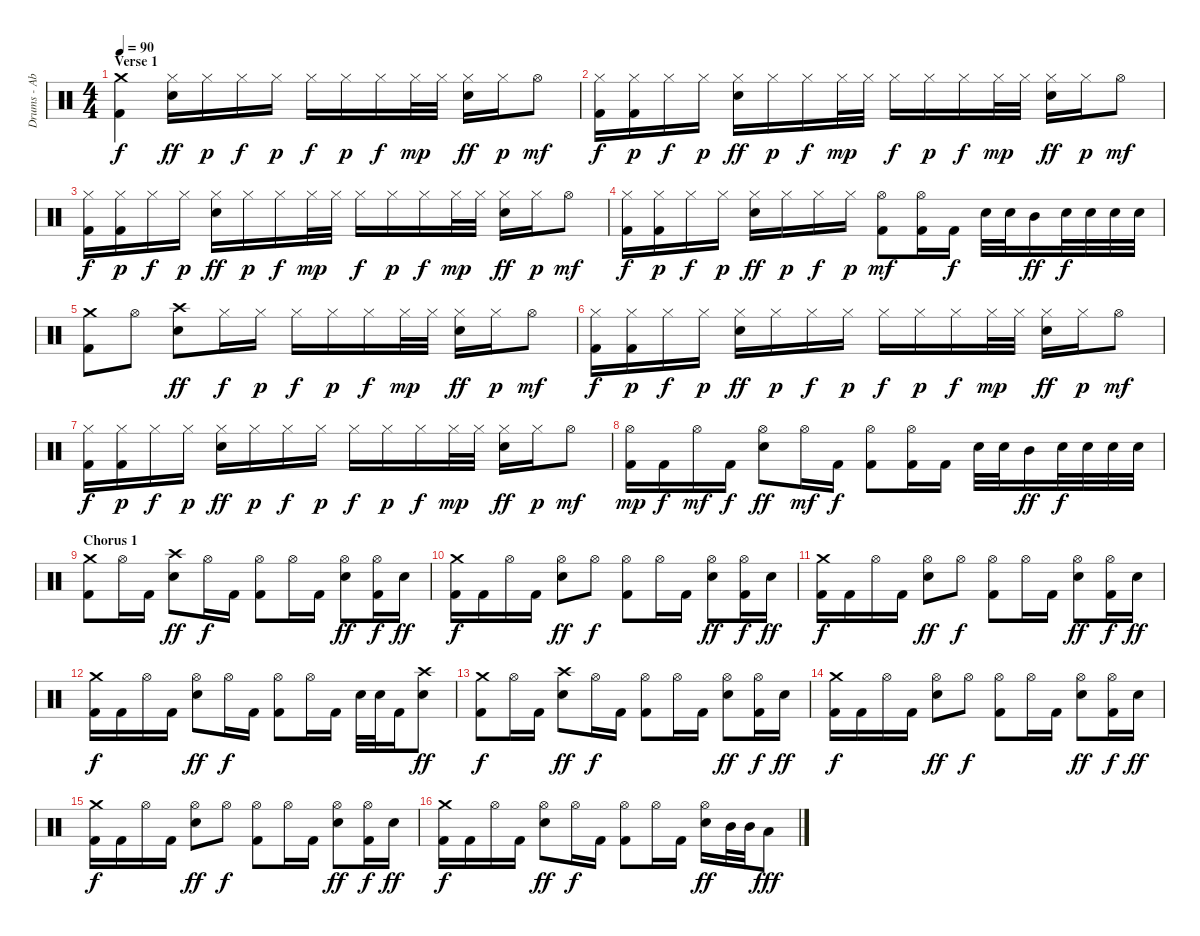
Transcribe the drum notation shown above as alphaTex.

\track ("Drums - Abe Cunningham" "Drums - Ab") {instrument percussion}
\staff {score}
\articulation defaults
\ts (4 4)
\section ("" "Verse 1")
\tempo 90
\clef neutral
\ks c
("Crash medium (hit)" "Kick (hit) 2").4{dy f} ("Hi-Hat (closed)" "Electric Snare (hit)").16{dy ff} "Hi-Hat (closed)".16{dy p} "Hi-Hat (closed)".16{dy f} "Hi-Hat (closed)".16{dy p} "Hi-Hat (closed)".16{dy f} "Hi-Hat (closed)".16{dy p} "Hi-Hat (closed)".16{dy f} "Hi-Hat (closed)".32{dy mp} "Hi-Hat (closed)".32 ("Hi-Hat (closed)" "Electric Snare (hit)").16{dy ff} "Hi-Hat (closed)".16{dy p} "Hi-Hat (open)".8{dy mf} |
("Hi-Hat (closed)" "Kick (hit) 2").16{dy f} ("Hi-Hat (closed)" "Kick (hit) 2").16{dy p} "Hi-Hat (closed)".16{dy f} "Hi-Hat (closed)".16{dy p} ("Hi-Hat (closed)" "Electric Snare (hit)").16{dy ff} "Hi-Hat (closed)".16{dy p} "Hi-Hat (closed)".16{dy f} "Hi-Hat (closed)".32{dy mp} "Hi-Hat (closed)".32 "Hi-Hat (closed)".16{dy f} "Hi-Hat (closed)".16{dy p} "Hi-Hat (closed)".16{dy f} "Hi-Hat (closed)".32{dy mp} "Hi-Hat (closed)".32 ("Hi-Hat (closed)" "Electric Snare (hit)").16{dy ff} "Hi-Hat (closed)".16{dy p} "Hi-Hat (open)".8{dy mf} |
("Hi-Hat (closed)" "Kick (hit) 2").16{dy f} ("Hi-Hat (closed)" "Kick (hit) 2").16{dy p} "Hi-Hat (closed)".16{dy f} "Hi-Hat (closed)".16{dy p} ("Hi-Hat (closed)" "Electric Snare (hit)").16{dy ff} "Hi-Hat (closed)".16{dy p} "Hi-Hat (closed)".16{dy f} "Hi-Hat (closed)".32{dy mp} "Hi-Hat (closed)".32 "Hi-Hat (closed)".16{dy f} "Hi-Hat (closed)".16{dy p} "Hi-Hat (closed)".16{dy f} "Hi-Hat (closed)".32{dy mp} "Hi-Hat (closed)".32 ("Hi-Hat (closed)" "Electric Snare (hit)").16{dy ff} "Hi-Hat (closed)".16{dy p} "Hi-Hat (open)".8{dy mf} |
("Hi-Hat (closed)" "Kick (hit) 2").16{dy f} ("Hi-Hat (closed)" "Kick (hit) 2").16{dy p} "Hi-Hat (closed)".16{dy f} "Hi-Hat (closed)".16{dy p} ("Hi-Hat (closed)" "Electric Snare (hit)").16{dy ff} "Hi-Hat (closed)".16{dy p} "Hi-Hat (closed)".16{dy f} "Hi-Hat (closed)".16{dy p} ("Hi-Hat (open)" "Kick (hit) 2").8{dy mf} ("Hi-Hat (open)" "Kick (hit) 2").16 "Kick (hit) 2".16{dy f} "Electric Snare (hit)".32 "Electric Snare (hit)".32 "Mid Tom (hit)".16{dy ff} "Electric Snare (hit)".32{dy f} "Electric Snare (hit)".32 "Electric Snare (hit)".32 "Electric Snare (hit)".32 |
("Crash medium (hit)" "Kick (hit) 2").8 "Hi-Hat (open)".8 ("Crash high (hit)" "Electric Snare (hit)").8{dy ff} "Hi-Hat (closed)".16{dy f} "Hi-Hat (closed)".16{dy p} "Hi-Hat (closed)".16{dy f} "Hi-Hat (closed)".16{dy p} "Hi-Hat (closed)".16{dy f} "Hi-Hat (closed)".32{dy mp} "Hi-Hat (closed)".32 ("Hi-Hat (closed)" "Electric Snare (hit)").16{dy ff} "Hi-Hat (closed)".16{dy p} "Hi-Hat (open)".8{dy mf} |
("Hi-Hat (closed)" "Kick (hit) 2").16{dy f} ("Hi-Hat (closed)" "Kick (hit) 2").16{dy p} "Hi-Hat (closed)".16{dy f} "Hi-Hat (closed)".16{dy p} ("Hi-Hat (closed)" "Electric Snare (hit)").16{dy ff} "Hi-Hat (closed)".16{dy p} "Hi-Hat (closed)".16{dy f} "Hi-Hat (closed)".16{dy p} "Hi-Hat (closed)".16{dy f} "Hi-Hat (closed)".16{dy p} "Hi-Hat (closed)".16{dy f} "Hi-Hat (closed)".32{dy mp} "Hi-Hat (closed)".32 ("Hi-Hat (closed)" "Electric Snare (hit)").16{dy ff} "Hi-Hat (closed)".16{dy p} "Hi-Hat (open)".8{dy mf} |
("Hi-Hat (closed)" "Kick (hit) 2").16{dy f} ("Hi-Hat (closed)" "Kick (hit) 2").16{dy p} "Hi-Hat (closed)".16{dy f} "Hi-Hat (closed)".16{dy p} ("Hi-Hat (closed)" "Electric Snare (hit)").16{dy ff} "Hi-Hat (closed)".16{dy p} "Hi-Hat (closed)".16{dy f} "Hi-Hat (closed)".16{dy p} "Hi-Hat (closed)".16{dy f} "Hi-Hat (closed)".16{dy p} "Hi-Hat (closed)".16{dy f} "Hi-Hat (closed)".32{dy mp} "Hi-Hat (closed)".32 ("Hi-Hat (closed)" "Electric Snare (hit)").16{dy ff} "Hi-Hat (closed)".16{dy p} "Hi-Hat (open)".8{dy mf} |
("Hi-Hat (open)" "Kick (hit) 2").16{dy mp} "Kick (hit) 2".16{dy f} "Hi-Hat (open)".16{dy mf} "Kick (hit) 2".16{dy f} ("Hi-Hat (open)" "Electric Snare (hit)").8{dy ff} "Hi-Hat (open)".16{dy mf} "Kick (hit) 2".16{dy f} ("Hi-Hat (open)" "Kick (hit) 2").8 ("Hi-Hat (open)" "Kick (hit) 2").16 "Kick (hit) 2".16 "Electric Snare (hit)".32 "Electric Snare (hit)".32 "Mid Tom (hit)".16{dy ff} "Electric Snare (hit)".32{dy f} "Electric Snare (hit)".32 "Electric Snare (hit)".32 "Electric Snare (hit)".32 |
\section ("" "Chorus 1")
("Crash medium (hit)" "Kick (hit) 2").8 "Hi-Hat (open)".16 "Kick (hit) 2".16 ("Crash high (hit)" "Electric Snare (hit)").8{dy ff} "Hi-Hat (open)".16{dy f} "Kick (hit) 2".16 ("Hi-Hat (open)" "Kick (hit) 2").8 "Hi-Hat (open)".16 "Kick (hit) 2".16 ("Hi-Hat (open)" "Electric Snare (hit)").8{dy ff} ("Hi-Hat (open)" "Kick (hit) 2").16{dy f} "Electric Snare (hit)".16{dy ff} |
("Crash medium (hit)" "Kick (hit) 2").16{dy f} "Kick (hit) 2".16 "Hi-Hat (open)".16 "Kick (hit) 2".16 ("Hi-Hat (open)" "Electric Snare (hit)").8{dy ff} "Hi-Hat (open)".8{dy f} ("Hi-Hat (open)" "Kick (hit) 2").8 "Hi-Hat (open)".16 "Kick (hit) 2".16 ("Hi-Hat (open)" "Electric Snare (hit)").8{dy ff} ("Hi-Hat (open)" "Kick (hit) 2").16{dy f} "Electric Snare (hit)".16{dy ff} |
("Crash medium (hit)" "Kick (hit) 2").16{dy f} "Kick (hit) 2".16 "Hi-Hat (open)".16 "Kick (hit) 2".16 ("Hi-Hat (open)" "Electric Snare (hit)").8{dy ff} "Hi-Hat (open)".8{dy f} ("Hi-Hat (open)" "Kick (hit) 2").8 "Hi-Hat (open)".16 "Kick (hit) 2".16 ("Hi-Hat (open)" "Electric Snare (hit)").8{dy ff} ("Hi-Hat (open)" "Kick (hit) 2").16{dy f} "Electric Snare (hit)".16{dy ff} |
("Crash medium (hit)" "Kick (hit) 2").16{dy f} "Kick (hit) 2".16 "Hi-Hat (open)".16 "Kick (hit) 2".16 ("Hi-Hat (open)" "Electric Snare (hit)").8{dy ff} "Hi-Hat (open)".16{dy f} "Kick (hit) 2".16 ("Hi-Hat (open)" "Kick (hit) 2").8 "Hi-Hat (open)".16 "Kick (hit) 2".16 "Electric Snare (hit)".32 "Electric Snare (hit)".32 "Kick (hit) 2".16 ("Crash high (hit)" "Electric Snare (hit)").8{dy ff} |
("Crash medium (hit)" "Kick (hit) 2").8{dy f} "Hi-Hat (open)".16 "Kick (hit) 2".16 ("Crash high (hit)" "Electric Snare (hit)").8{dy ff} "Hi-Hat (open)".16{dy f} "Kick (hit) 2".16 ("Hi-Hat (open)" "Kick (hit) 2").8 "Hi-Hat (open)".16 "Kick (hit) 2".16 ("Hi-Hat (open)" "Electric Snare (hit)").8{dy ff} ("Hi-Hat (open)" "Kick (hit) 2").16{dy f} "Electric Snare (hit)".16{dy ff} |
("Crash medium (hit)" "Kick (hit) 2").16{dy f} "Kick (hit) 2".16 "Hi-Hat (open)".16 "Kick (hit) 2".16 ("Hi-Hat (open)" "Electric Snare (hit)").8{dy ff} "Hi-Hat (open)".8{dy f} ("Hi-Hat (open)" "Kick (hit) 2").8 "Hi-Hat (open)".16 "Kick (hit) 2".16 ("Hi-Hat (open)" "Electric Snare (hit)").8{dy ff} ("Hi-Hat (open)" "Kick (hit) 2").16{dy f} "Electric Snare (hit)".16{dy ff} |
("Crash medium (hit)" "Kick (hit) 2").16{dy f} "Kick (hit) 2".16 "Hi-Hat (open)".16 "Kick (hit) 2".16 ("Hi-Hat (open)" "Electric Snare (hit)").8{dy ff} "Hi-Hat (open)".8{dy f} ("Hi-Hat (open)" "Kick (hit) 2").8 "Hi-Hat (open)".16 "Kick (hit) 2".16 ("Hi-Hat (open)" "Electric Snare (hit)").8{dy ff} ("Hi-Hat (open)" "Kick (hit) 2").16{dy f} "Electric Snare (hit)".16{dy ff} |
("Crash medium (hit)" "Kick (hit) 2").16{dy f} "Kick (hit) 2".16 "Hi-Hat (open)".16 "Kick (hit) 2".16 ("Hi-Hat (open)" "Electric Snare (hit)").8{dy ff} "Hi-Hat (open)".16{dy f} "Kick (hit) 2".16 ("Hi-Hat (open)" "Kick (hit) 2").8 "Hi-Hat (open)".16 "Kick (hit) 2".16 ("Hi-Hat (open)" "Electric Snare (hit)").16{dy ff} "Mid Tom (hit)".32 "Mid Tom (hit)".32 "Low Tom (hit)".8{dy fff}
